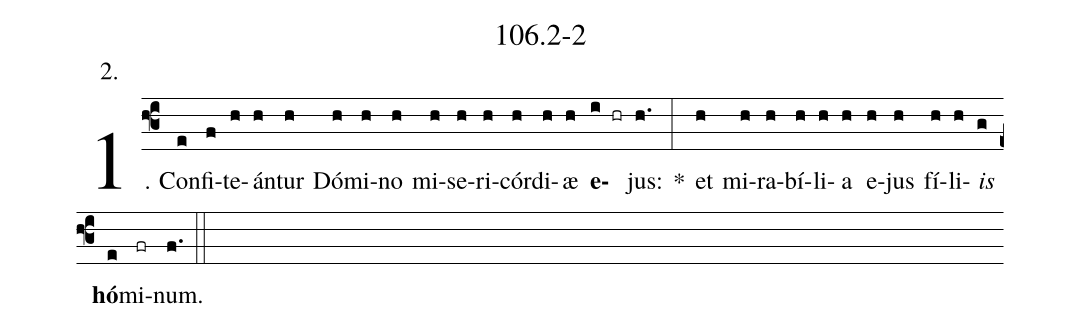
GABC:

name: 106.2-2;
annotation: 2.;
%%
(f3)1. Con(e)fi(f)te(h)án(h)tur(h) Dó(h)mi(h)no(h) mi(h)se(h)ri(h)cór(h)di(h)æ(h) <b>e</b>(i hr)jus:(h.) *(:) et(h) mi(h)ra(h)bí(h)li(h)a(h) e(h)jus(h) fí(h)li(h)<i>is</i>(g) <b>hó</b>(e)mi(fr)num.(f.) (::)
